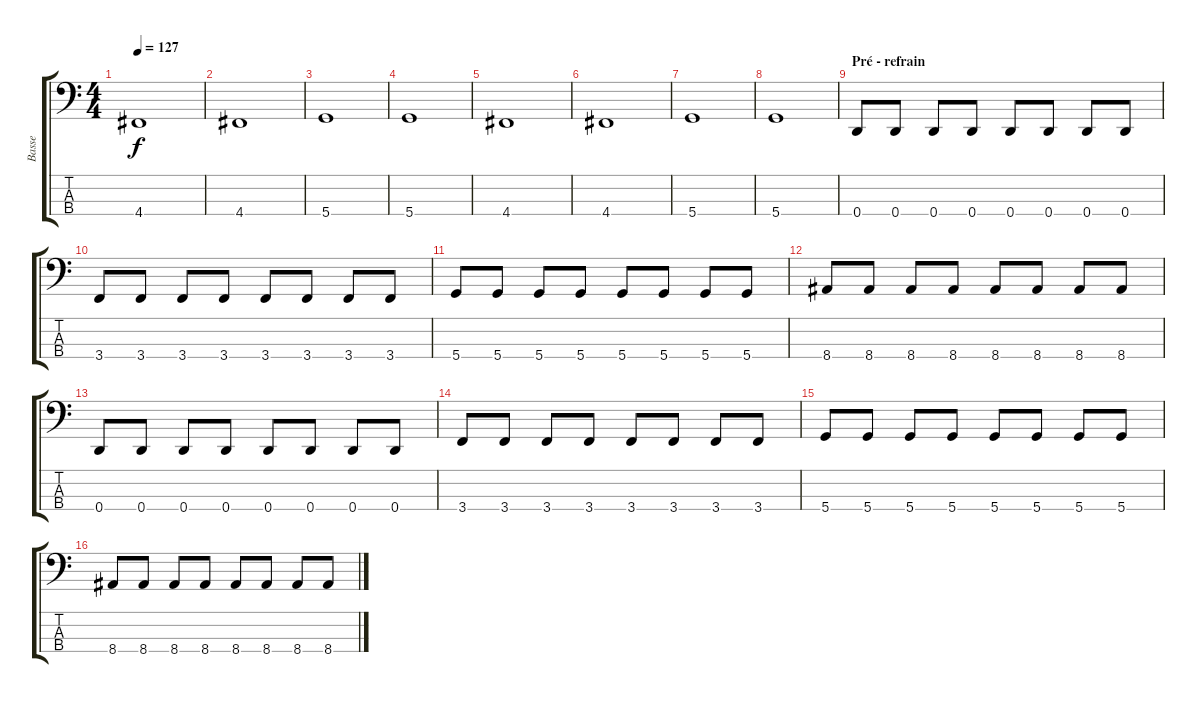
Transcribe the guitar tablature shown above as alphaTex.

\track ("Basse" "Basse") {instrument electricbasspick}
\staff {score tabs}
\tuning (G2 D2 A1 D1) {hide}
\ts (4 4)
\tempo 127
\clef f4
\ks c
4.4.1{dy f} |
4.4.1 |
5.4.1 |
5.4.1 |
4.4.1 |
4.4.1 |
5.4.1 |
5.4.1 |
\section ("" "Pré - refrain")
0.4.8 0.4.8 0.4.8 0.4.8 0.4.8 0.4.8 0.4.8 0.4.8 |
3.4.8 3.4.8 3.4.8 3.4.8 3.4.8 3.4.8 3.4.8 3.4.8 |
5.4.8 5.4.8 5.4.8 5.4.8 5.4.8 5.4.8 5.4.8 5.4.8 |
8.4.8 8.4.8 8.4.8 8.4.8 8.4.8 8.4.8 8.4.8 8.4.8 |
0.4.8 0.4.8 0.4.8 0.4.8 0.4.8 0.4.8 0.4.8 0.4.8 |
3.4.8 3.4.8 3.4.8 3.4.8 3.4.8 3.4.8 3.4.8 3.4.8 |
5.4.8 5.4.8 5.4.8 5.4.8 5.4.8 5.4.8 5.4.8 5.4.8 |
8.4.8 8.4.8 8.4.8 8.4.8 8.4.8 8.4.8 8.4.8 8.4.8
